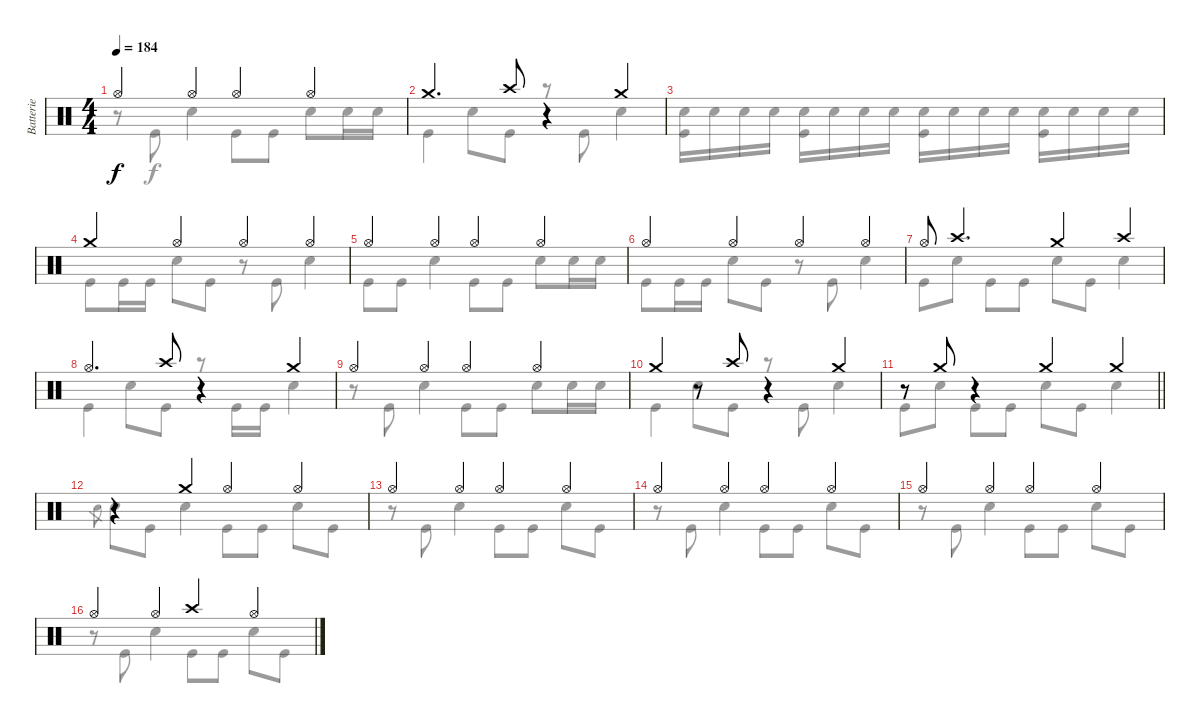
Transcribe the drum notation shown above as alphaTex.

\track ("Batterie" "Batterie") {instrument percussion}
\staff {score}
\articulation defaults
\voice
\ts (4 4)
\tempo 184
\clef neutral
\ks c "Hi-Hat (open)".4{dy f} "Hi-Hat (open)".4 "Hi-Hat (open)".4 "Hi-Hat (open)".4
|
"Crash medium (hit)".4{d} "Crash high (hit)".8 r.4 "Crash medium (hit)".4 |
|
"Crash medium (hit)".4 "Hi-Hat (open)".4 "Hi-Hat (open)".4 "Hi-Hat (open)".4 |
"Hi-Hat (open)".4 "Hi-Hat (open)".4 "Hi-Hat (open)".4 "Hi-Hat (open)".4 |
"Hi-Hat (open)".4 "Hi-Hat (open)".4 "Hi-Hat (open)".4 "Hi-Hat (open)".4 |
"Hi-Hat (open)".8 "Crash high (hit)".4{d} "Crash medium (hit)".4 "Crash high (hit)".4 |
"Hi-Hat (open)".4{d} "Crash high (hit)".8 r.4 "Crash medium (hit)".4 |
"Hi-Hat (open)".4 "Hi-Hat (open)".4 "Hi-Hat (open)".4 "Hi-Hat (open)".4 |
"Crash medium (hit)".4 r.8 "Crash high (hit)".8 r.4 "Crash medium (hit)".4 |
\barLineRight lightlight
r.8 "Crash medium (hit)".8 r.4 "Crash medium (hit)".4 "Crash medium (hit)".4 |
r.4 "Crash medium (hit)".4 "Hi-Hat (open)".4 "Hi-Hat (open)".4 |
"Hi-Hat (open)".4 "Hi-Hat (open)".4 "Hi-Hat (open)".4 "Hi-Hat (open)".4 |
"Hi-Hat (open)".4 "Hi-Hat (open)".4 "Hi-Hat (open)".4 "Hi-Hat (open)".4 |
"Hi-Hat (open)".4 "Hi-Hat (open)".4 "Hi-Hat (open)".4 "Hi-Hat (open)".4 |
"Hi-Hat (open)".4 "Hi-Hat (open)".4 "Crash high (hit)".4 "Hi-Hat (open)".4
\voice
\clef neutral
\ottava regular
\simile none
\ks c
r.8{dy f} "Kick (hit)".8 "Snare (hit) 2".4 "Kick (hit)".8 "Kick (hit)".8 "Snare (hit) 2".8 "Snare (hit) 2".16 "Snare (hit) 2".16 |
"Kick (hit)".4 "Snare (hit) 2".8 "Kick (hit)".8 r.8 "Kick (hit)".8 "Snare (hit) 2".4 |
("Snare (hit) 2" "Kick (hit)").16 "Snare (hit) 2".16 "Snare (hit) 2".16 "Snare (hit) 2".16 ("Snare (hit) 2" "Kick (hit)").16 "Snare (hit) 2".16 "Snare (hit) 2".16 "Snare (hit) 2".16 ("Snare (hit) 2" "Kick (hit)").16 "Snare (hit) 2".16 "Snare (hit) 2".16 "Snare (hit) 2".16 ("Snare (hit) 2" "Kick (hit)").16 "Snare (hit) 2".16 "Snare (hit) 2".16 "Snare (hit) 2".16 |
"Kick (hit)".8 "Kick (hit)".16 "Kick (hit)".16 "Snare (hit) 2".8 "Kick (hit)".8 r.8 "Kick (hit)".8 "Snare (hit) 2".4 |
"Kick (hit)".8 "Kick (hit)".8 "Snare (hit) 2".4 "Kick (hit)".8 "Kick (hit)".8 "Snare (hit) 2".8 "Snare (hit) 2".16 "Snare (hit) 2".16 |
"Kick (hit)".8 "Kick (hit)".16 "Kick (hit)".16 "Snare (hit) 2".8 "Kick (hit)".8 r.8 "Kick (hit)".8 "Snare (hit) 2".4 |
"Kick (hit)".8 "Snare (hit) 2".8 "Kick (hit)".8 "Kick (hit)".8 "Snare (hit) 2".8 "Kick (hit)".8 "Snare (hit) 2".4 |
"Kick (hit)".4 "Snare (hit) 2".8 "Kick (hit)".8 r.8 "Kick (hit)".16 "Kick (hit)".16 "Snare (hit) 2".4 |
r.8 "Kick (hit)".8 "Snare (hit) 2".4 "Kick (hit)".8 "Kick (hit)".8 "Snare (hit) 2".8 "Snare (hit) 2".16 "Snare (hit) 2".16 |
"Kick (hit)".4 "Snare (hit) 2".8 "Kick (hit)".8 r.8 "Kick (hit)".8 "Snare (hit) 2".4 |
\barLineRight lightlight "Kick (hit)".8 "Snare (hit) 2".8 "Kick (hit)".8 "Kick (hit)".8 "Snare (hit) 2".8 "Kick (hit)".8 "Snare (hit) 2".4
|
"Snare (hit) 2".8{gr} "Snare (hit) 2".8 "Kick (hit)".8 "Snare (hit) 2".4 "Kick (hit)".8 "Kick (hit)".8 "Snare (hit) 2".8 "Kick (hit)".8 |
r.8 "Kick (hit)".8 "Snare (hit) 2".4 "Kick (hit)".8 "Kick (hit)".8 "Snare (hit) 2".8 "Kick (hit)".8 |
r.8 "Kick (hit)".8 "Snare (hit) 2".4 "Kick (hit)".8 "Kick (hit)".8 "Snare (hit) 2".8 "Kick (hit)".8 |
r.8 "Kick (hit)".8 "Snare (hit) 2".4 "Kick (hit)".8 "Kick (hit)".8 "Snare (hit) 2".8 "Kick (hit)".8 |
r.8 "Kick (hit)".8 "Snare (hit) 2".4 "Kick (hit)".8 "Kick (hit)".8 "Snare (hit) 2".8 "Kick (hit)".8
